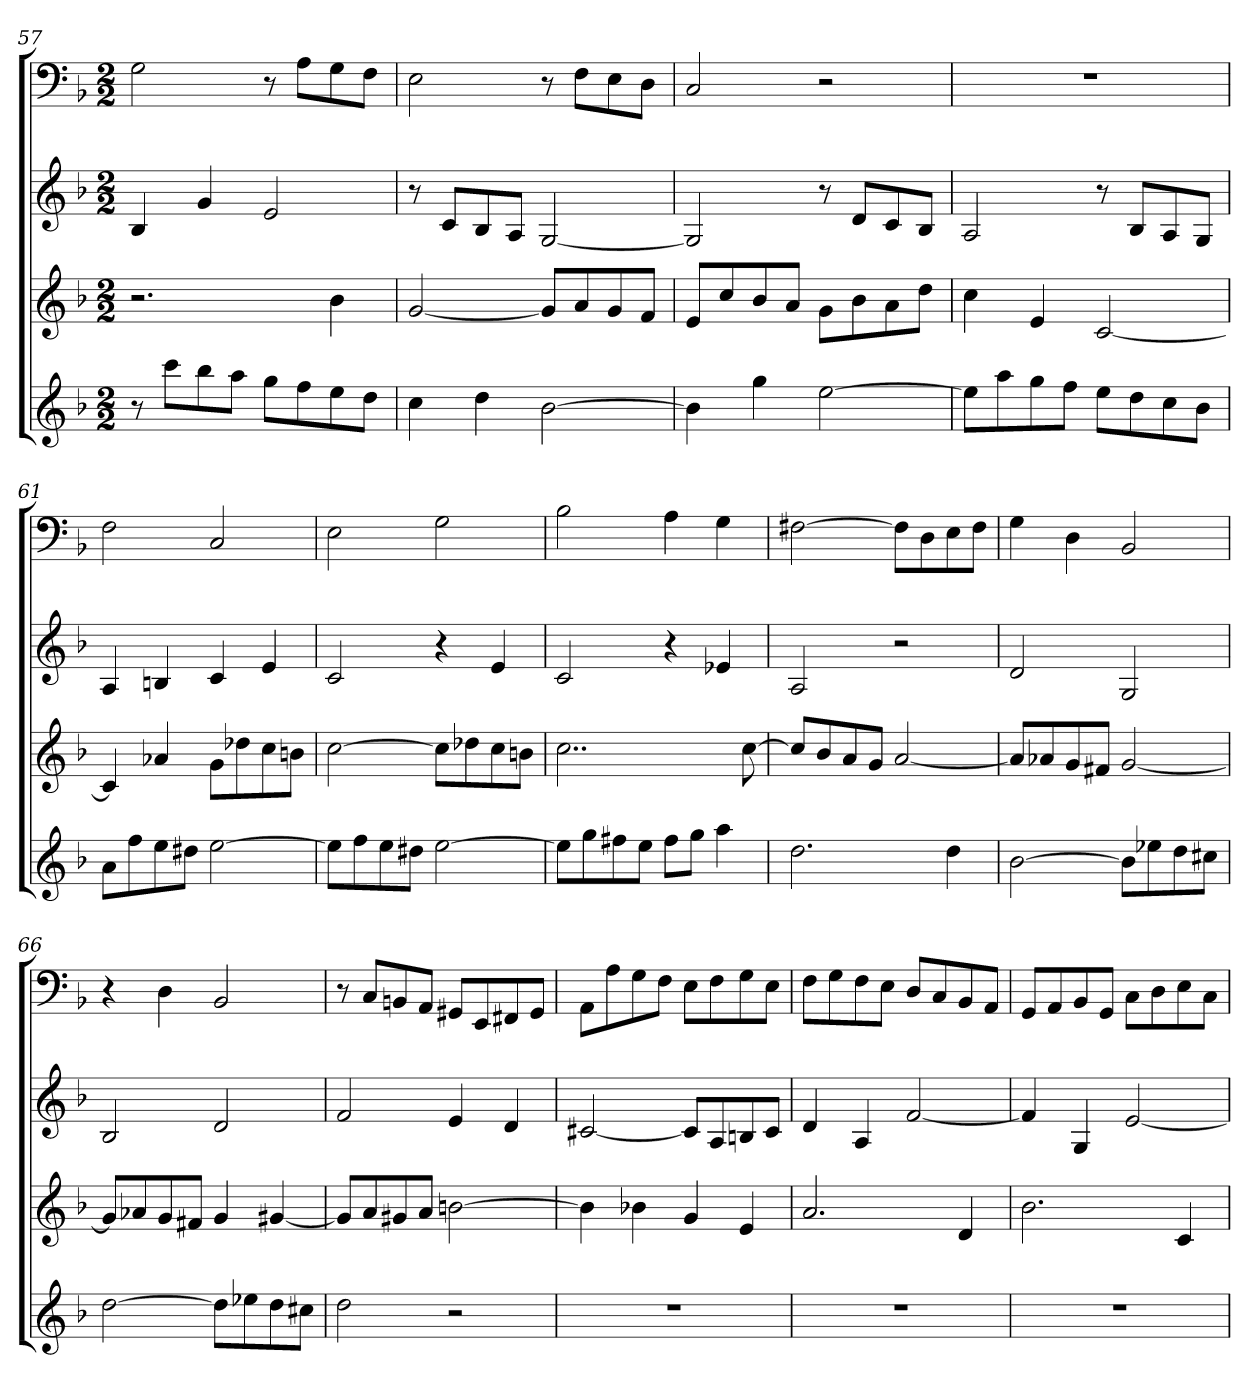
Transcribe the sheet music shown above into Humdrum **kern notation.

**kern	**kern	**kern	**kern
*part4	*part3	*part2	*part1
*staff4	*staff3	*staff2	*staff1
*k[b-]	*k[b-]	*k[b-]	*k[b-]
*d:	*d:	*d:	*d:
*M2/2	*M2/2	*M2/2	*M2/2
=57	=57	=57	=57
8r	2.r	4B-	2G
8cccL	.	.	.
8bb-	.	4g	.
8aaJ	.	.	.
8ggL	.	2e	8r
8ff	.	.	8AL
8ee	4b-	.	8G
8ddJ	.	.	8FJ
=58	=58	=58	=58
4cc	[2g	8r	2E
.	.	8cL	.
4dd	.	8B-	.
.	.	8AJ	.
[2b-	8gL]	[2G	8r
.	8a	.	8FL
.	8g	.	8E
.	8fJ	.	8DJ
=59	=59	=59	=59
4b-]	8eL	2G]	2C
.	8cc	.	.
4gg	8b-	.	.
.	8aJ	.	.
[2ee	8gL	8r	2r
.	8b-	8dL	.
.	8a	8c	.
.	8ddJ	8B-J	.
=60	=60	=60	=60
8eeL]	4cc	2A	1r
8aa	.	.	.
8gg	4e	.	.
8ffJ	.	.	.
8eeL	[2c	8r	.
8dd	.	8B-L	.
8cc	.	8A	.
8b-J	.	8GJ	.
=61	=61	=61	=61
8aL	4c]	4A	2F
8ff	.	.	.
8ee	4a-X	4Bn	.
8dd#XJ	.	.	.
[2ee	8gL	4c	2C
.	8dd-X	.	.
.	8cc	4e	.
.	8bnJ	.	.
=62	=62	=62	=62
8eeL]	[2cc	2c	2E
8ff	.	.	.
8ee	.	.	.
8dd#XJ	.	.	.
[2ee	8ccL]	4r	2G
.	8dd-X	.	.
.	8cc	4e	.
.	8bnJ	.	.
=63	=63	=63	=63
8eeL]	2..cc	2c	2B-
8gg	.	.	.
8ff#X	.	.	.
8eeJ	.	.	.
8ff#L	.	4r	4A
8ggJ	.	.	.
4aa	.	4e-X	4G
.	[8cc	.	.
=64	=64	=64	=64
2.dd	8ccL]	2A	[2F#X
.	8b-	.	.
.	8a	.	.
.	8gJ	.	.
.	[2a	2r	8F#L]
.	.	.	8D
4dd	.	.	8E
.	.	.	8F#J
=65	=65	=65	=65
[2b-	8aL]	2d	4G
.	8a-X	.	.
.	8g	.	4D
.	8f#XJ	.	.
8b-L]	[2g	2G	2BB-
8ee-X	.	.	.
8dd	.	.	.
8cc#XJ	.	.	.
=66	=66	=66	=66
[2dd	8gL]	2B-	4r
.	8a-X	.	.
.	8g	.	4D
.	8f#XJ	.	.
8ddL]	4g	2d	2BB-
8ee-X	.	.	.
8dd	[4g#X	.	.
8cc#XJ	.	.	.
=67	=67	=67	=67
2dd	8g#L]	2f	8r
.	8a	.	8CL
.	8g#X	.	8BBn
.	8aJ	.	8AAJ
2r	[2bn	4e	8GG#XL
.	.	.	8EE
.	.	4d	8FF#X
.	.	.	8GG#J
=68	=68	=68	=68
1r	4b]	[2c#X	8AAL
.	.	.	8A
.	4b-X	.	8G
.	.	.	8FJ
.	4g	8c#L]	8EL
.	.	8A	8F
.	4e	8Bn	8G
.	.	8c#J	8EJ
=69	=69	=69	=69
1r	2.a	4d	8FL
.	.	.	8G
.	.	4A	8F
.	.	.	8EJ
.	.	[2f	8DL
.	.	.	8C
.	4d	.	8BB-
.	.	.	8AAJ
=70	=70	=70	=70
1r	2.b-	4f]	8GGL
.	.	.	8AA
.	.	4G	8BB-
.	.	.	8GGJ
.	.	[2e	8CL
.	.	.	8D
.	4c	.	8E
.	.	.	8CJ
=	=	=	=
*-	*-	*-	*-
